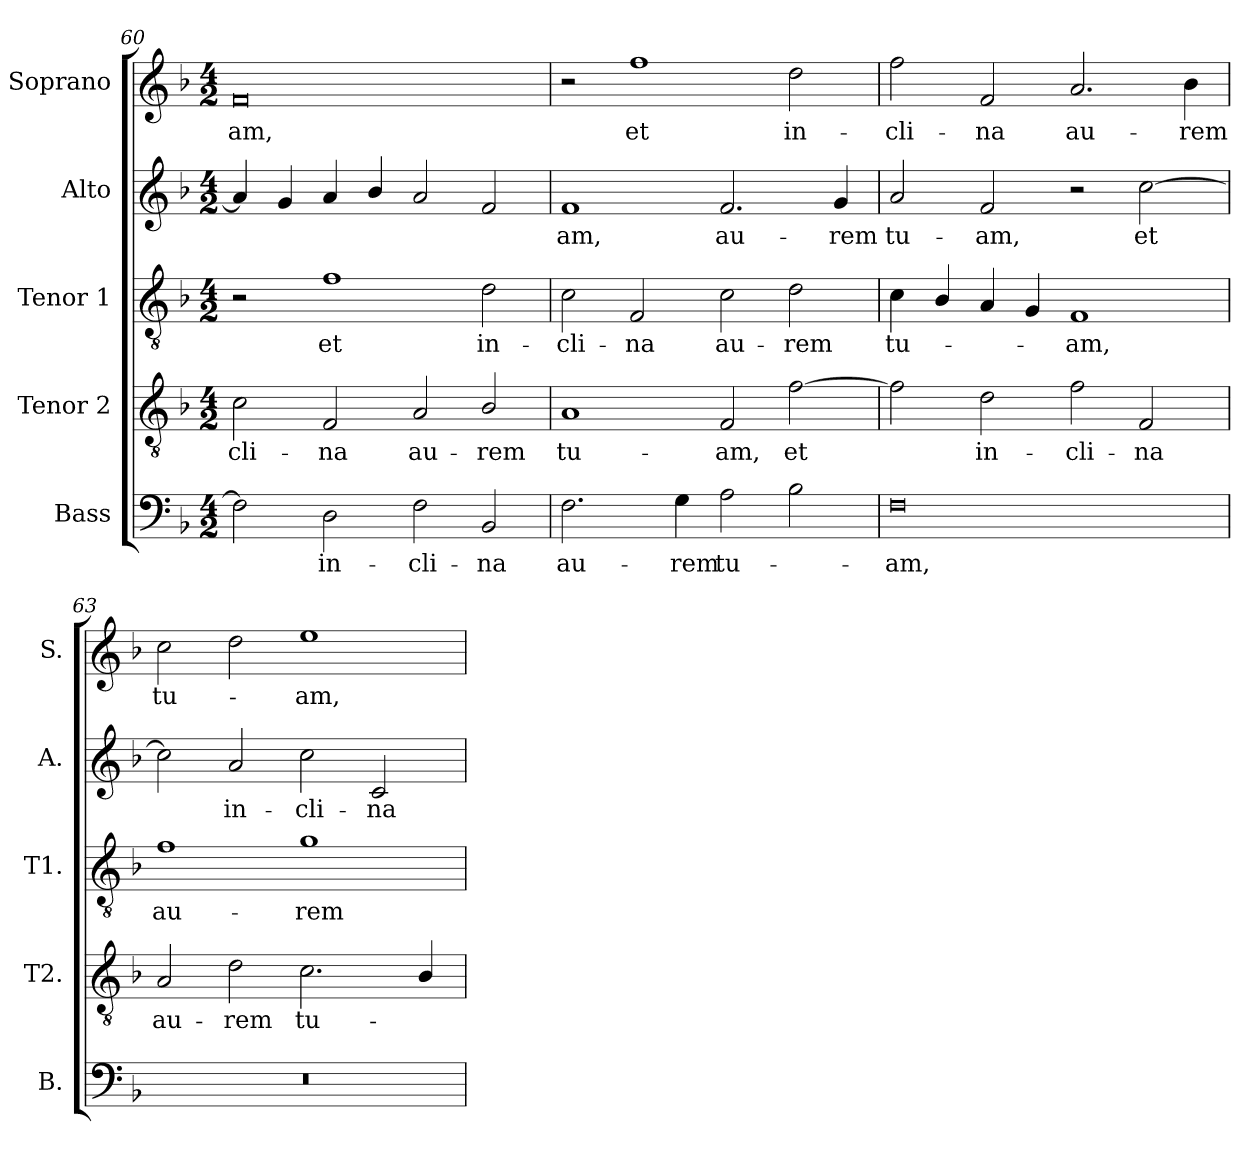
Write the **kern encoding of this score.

**kern	**text	**kern	**text	**kern	**text	**kern	**text	**kern	**text
*part5	*part5	*part4	*part4	*part3	*part3	*part2	*part2	*part1	*part1
*staff5	*staff5	*staff4	*staff4	*staff3	*staff3	*staff2	*staff2	*staff1	*staff1
*I"Bass	*	*I"Tenor 2	*	*I"Tenor 1	*	*I"Alto	*	*I"Soprano	*
*I'B.	*	*I'T2.	*	*I'T1.	*	*I'A.	*	*I'S.	*
*clefF4	*	*clefGv2	*	*clefGv2	*	*clefG2	*	*clefG2	*
*	*	*ITrd7c12	*	*ITrd7c12	*	*	*	*	*
*k[b-]	*	*k[b-]	*	*k[b-]	*	*k[b-]	*	*k[b-]	*
*F:	*	*F:	*	*F:	*	*F:	*	*F:	*
*M4/2	*	*M4/2	*	*M4/2	*	*M4/2	*	*M4/2	*
=60	=60	=60	=60	=60	=60	=60	=60	=60	=60
!	!	!	!LO:LY:b:color=#000000	!	!	!	!	!	!
!	!	!	!	!	!	!	!	!	!LO:LY:b:color=#000000
2Fi\]	.	2Ci\	-cli-	2r	.	4ai/]	.	0fi	-am,
.	.	.	.	.	.	4gi/	.	.	.
!	!LO:LY:b:color=#000000	!	!	!	!	!	!	!	!
!	!	!	!LO:LY:b:color=#000000	!	!	!	!	!	!
!	!	!	!	!	!LO:LY:b:color=#000000	!	!	!	!
2Di\	in-	2FFi/	-na	1Fi	et	4ai/	.	.	.
.	.	.	.	.	.	4b-i/	.	.	.
!	!LO:LY:b:color=#000000	!	!	!	!	!	!	!	!
!	!	!	!LO:LY:b:color=#000000	!	!	!	!	!	!
2Fi\	-cli-	2AAi/	au-	.	.	2ai/	.	.	.
!	!LO:LY:b:color=#000000	!	!	!	!	!	!	!	!
!	!	!	!LO:LY:b:color=#000000	!	!	!	!	!	!
!	!	!	!	!	!LO:LY:b:color=#000000	!	!	!	!
2BB-i/	-na	2BB-i/	-rem	2Di\	in-	2fi/	.	.	.
=61	=61	=61	=61	=61	=61	=61	=61	=61	=61
!	!LO:LY:b:color=#000000	!	!	!	!	!	!	!	!
!	!	!	!LO:LY:b:color=#000000	!	!	!	!	!	!
!	!	!	!	!	!LO:LY:b:color=#000000	!	!	!	!
!	!	!	!	!	!	!	!LO:LY:b:color=#000000	!	!
2.Fi\	au-	1AAi	tu-	2Ci\	-cli-	1fi	-am,	2r	.
!	!	!	!	!	!LO:LY:b:color=#000000	!	!	!	!
!	!	!	!	!	!	!	!	!	!LO:LY:b:color=#000000
.	.	.	.	2FFi/	-na	.	.	1ffi	et
!	!LO:LY:b:color=#000000	!	!	!	!	!	!	!	!
4Gi\	-rem	.	.	.	.	.	.	.	.
!	!LO:LY:b:color=#000000	!	!	!	!	!	!	!	!
!	!	!	!LO:LY:b:color=#000000	!	!	!	!	!	!
!	!	!	!	!	!LO:LY:b:color=#000000	!	!	!	!
!	!	!	!	!	!	!	!LO:LY:b:color=#000000	!	!
2Ai\	tu-	2FFi/	-am,	2Ci\	au-	2.fi/	au-	.	.
!	!	!	!LO:LY:b:color=#000000	!	!	!	!	!	!
!	!	!	!	!	!LO:LY:b:color=#000000	!	!	!	!
!	!	!	!	!	!	!	!	!	!LO:LY:b:color=#000000
2B-i\	.	[2Fi\	et	2Di\	-rem	.	.	2ddi\	in-
!	!	!	!	!	!	!	!LO:LY:b:color=#000000	!	!
.	.	.	.	.	.	4gi/	-rem	.	.
!!LO:LB:g=z
=62	=62	=62	=62	=62	=62	=62	=62	=62	=62
!	!LO:LY:b:color=#000000	!	!	!	!	!	!	!	!
!	!	!	!	!	!LO:LY:b:color=#000000	!	!	!	!
!	!	!	!	!	!	!	!LO:LY:b:color=#000000	!	!
!	!	!	!	!	!	!	!	!	!LO:LY:b:color=#000000
0Fi	-am,	2Fi\]	.	4Ci\	tu-	2ai/	tu-	2ffi\	-cli-
.	.	.	.	4BB-i/	.	.	.	.	.
!	!	!	!LO:LY:b:color=#000000	!	!	!	!	!	!
!	!	!	!	!	!	!	!LO:LY:b:color=#000000	!	!
!	!	!	!	!	!	!	!	!	!LO:LY:b:color=#000000
.	.	2Di\	in-	4AAi/	.	2fi/	-am,	2fi/	-na
.	.	.	.	4GGi/	.	.	.	.	.
!	!	!	!LO:LY:b:color=#000000	!	!	!	!	!	!
!	!	!	!	!	!LO:LY:b:color=#000000	!	!	!	!
!	!	!	!	!	!	!	!	!	!LO:LY:b:color=#000000
.	.	2Fi\	-cli-	1FFi	-am,	2r	.	2.ai/	au-
!	!	!	!LO:LY:b:color=#000000	!	!	!	!	!	!
!	!	!	!	!	!	!	!LO:LY:b:color=#000000	!	!
.	.	2FFi/	-na	.	.	[2cci\	et	.	.
!	!	!	!	!	!	!	!	!	!LO:LY:b:color=#000000
.	.	.	.	.	.	.	.	4b-i\	-rem
=63	=63	=63	=63	=63	=63	=63	=63	=63	=63
!LO:N:vis=1	!	!	!	!	!	!	!	!	!
!	!	!	!LO:LY:b:color=#000000	!	!	!	!	!	!
!	!	!	!	!	!LO:LY:b:color=#000000	!	!	!	!
!	!	!	!	!	!	!	!	!	!LO:LY:b:color=#000000
0r	.	2AAi/	au-	1Fi	au-	2cci\]	.	2cci\	tu-
!	!	!	!LO:LY:b:color=#000000	!	!	!	!	!	!
!	!	!	!	!	!	!	!LO:LY:b:color=#000000	!	!
.	.	2Di\	-rem	.	.	2ai/	in-	2ddi\	.
!	!	!	!LO:LY:b:color=#000000	!	!	!	!	!	!
!	!	!	!	!	!LO:LY:b:color=#000000	!	!	!	!
!	!	!	!	!	!	!	!LO:LY:b:color=#000000	!	!
!	!	!	!	!	!	!	!	!	!LO:LY:b:color=#000000
.	.	2.Ci\	tu-	1Gi	-rem	2cci\	-cli-	1eei	-am,
!	!	!	!	!	!	!	!LO:LY:b:color=#000000	!	!
.	.	.	.	.	.	2ci/	-na	.	.
.	.	4BB-i/	.	.	.	.	.	.	.
=	=	=	=	=	=	=	=	=	=
*-	*-	*-	*-	*-	*-	*-	*-	*-	*-
